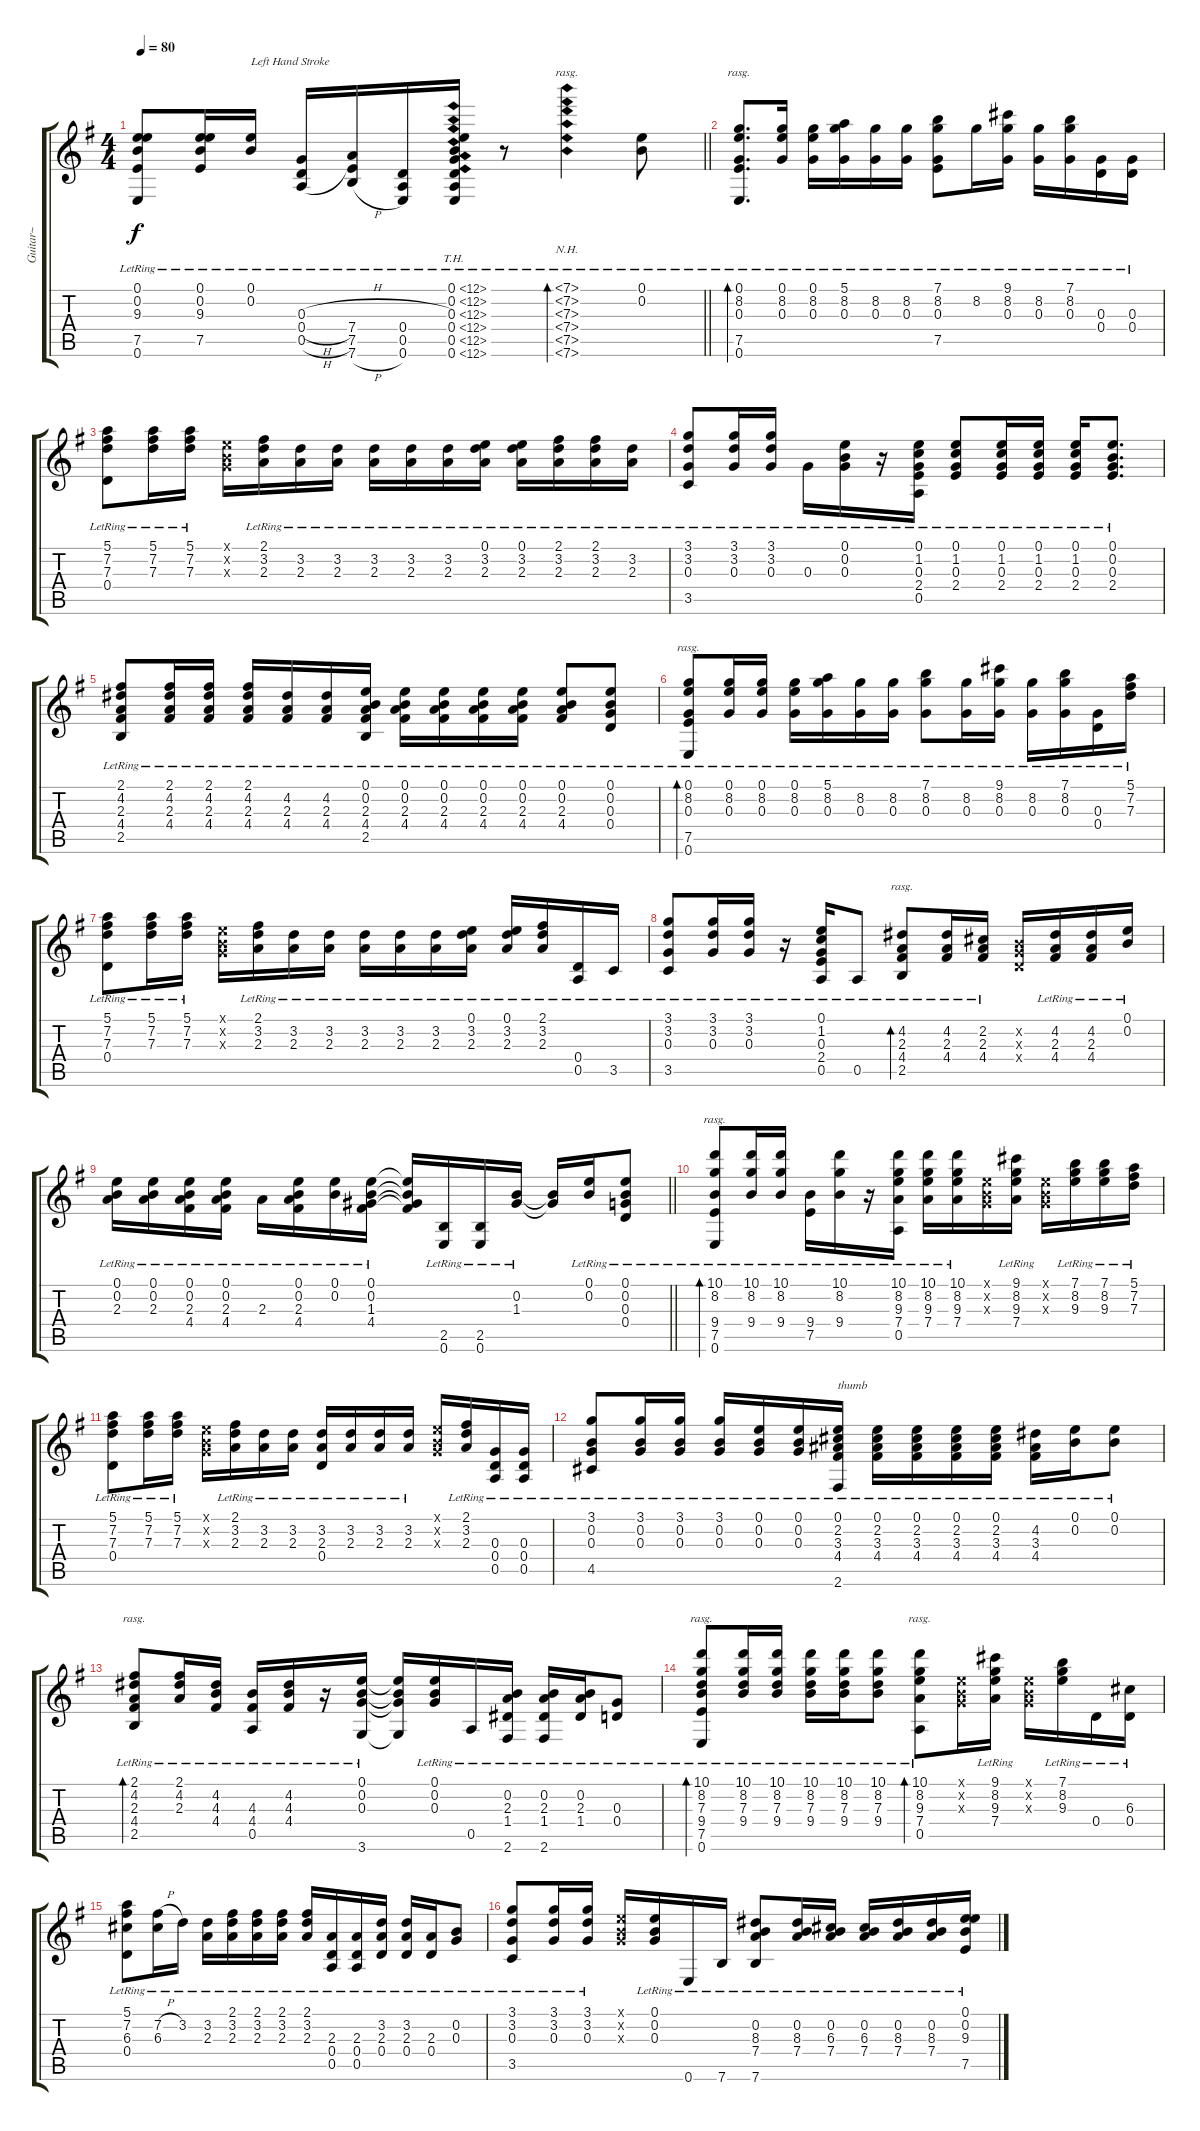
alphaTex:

\track ("Guitar~" "Guitar~") {instrument acousticguitarsteel}
\staff {score tabs}
\tuning (E4 B3 G3 D3 A2 E2) {hide}
\ts (4 4)
\tempo 80
\clef g2
\barLineRight lightlight
\ks g
(0.1{lr} 0.2{lr} 9.3{lr} 7.5{lr} 0.6{lr}).8{dy f} (0.1{lr} 0.2{lr} 9.3{lr} 7.5{lr}).16 (0.1{lr} 0.2{lr}).16{txt "Left Hand Stroke"} (0.3{h lr} 0.4{h lr} 0.5{h lr}).16 (7.4{lr} 7.5{lr} 7.6{h lr}).16 (0.4{lr} 0.5{lr} 0.6{lr}).16 (0.1{th 12 lr} 0.2{th 12 lr} 0.3{th 12 lr} 0.4{th 12 lr} 0.5{th 12 lr} 0.6{th 12 lr}).16 r.8 (7.1{nh lr} 7.2{nh lr} 7.3{nh lr} 7.4{nh lr} 7.5{nh lr} 7.6{nh lr}).4{bd 120 rasg ii} (0.1{lr} 0.2{lr}).8 |
(0.1{lr} 8.2{lr} 0.3{lr} 7.5{lr} 0.6{lr}).8{d bd 120 rasg ii txt ""} (0.1{lr} 8.2{lr} 0.3{lr}).16 (0.1{lr} 8.2{lr} 0.3{lr}).16 (5.1{lr} 8.2{lr} 0.3{lr}).16{txt ""} (8.2{lr} 0.3{lr}).16 (8.2{lr} 0.3{lr}).16 (7.1{lr} 8.2{lr} 0.3{lr} 7.5{lr}).8 8.2{lr}.16{txt ""} (9.1{lr} 8.2{lr} 0.3{lr}).16 (8.2{lr} 0.3{lr}).16{txt ""} (7.1{lr} 8.2{lr} 0.3{lr}).16 (0.3{lr} 0.4{lr}).16{txt ""} (0.3{lr} 0.4{lr}).16 |
(5.1{lr} 7.2{lr} 7.3{lr} 0.4{lr}).8 (5.1{lr} 7.2{lr} 7.3{lr}).16 (5.1{lr} 7.2{lr} 7.3{lr}).16 (0.1{x} 0.2{x} 0.3{x}).16 (2.1{lr} 3.2{lr} 2.3{lr}).16 (3.2{lr} 2.3{lr}).16 (3.2{lr} 2.3{lr}).16 (3.2{lr} 2.3{lr}).16{txt ""} (3.2{lr} 2.3{lr}).16 (3.2{lr} 2.3{lr}).16{txt ""} (0.1{lr} 3.2{lr} 2.3{lr}).16 (0.1{lr} 3.2{lr} 2.3{lr}).16{txt ""} (2.1{lr} 3.2{lr} 2.3{lr}).16 (2.1{lr} 3.2{lr} 2.3{lr}).16{txt ""} (3.2{lr} 2.3{lr}).16 |
(3.1{lr} 3.2{lr} 0.3{lr} 3.5{lr}).8 (3.1{lr} 3.2{lr} 0.3{lr}).16{txt ""} (3.1{lr} 3.2{lr} 0.3{lr}).16 0.3{lr}.16{txt ""} (0.1{lr} 0.2{lr} 0.3{lr}).16 r.16 (0.1{lr} 1.2{lr} 0.3{lr} 2.4{lr} 0.5{lr}).16{beam Down} (0.1{lr} 1.2{lr} 0.3{lr} 2.4{lr}).8 (0.1{lr} 1.2{lr} 0.3{lr} 2.4{lr}).16{txt ""} (0.1{lr} 1.2{lr} 0.3{lr} 2.4{lr}).16 (0.1{lr} 1.2{lr} 0.3{lr} 2.4{lr}).16{txt ""} (0.1{lr} 0.2{lr} 0.3{lr} 2.4{lr}).8{d} |
(2.1{lr} 4.2{lr} 2.3{lr} 4.4{lr} 2.5{lr}).8 (2.1{lr} 4.2{lr} 2.3{lr} 4.4{lr}).16 (2.1{lr} 4.2{lr} 2.3{lr} 4.4{lr}).16 (2.1{lr} 4.2{lr} 2.3{lr} 4.4{lr}).16{txt ""} (4.2{lr} 2.3{lr} 4.4{lr}).16 (4.2{lr} 2.3{lr} 4.4{lr}).16{txt ""} (0.1{lr} 0.2{lr} 2.3{lr} 4.4{lr} 2.5{lr}).16 (0.1{lr} 0.2{lr} 2.3{lr} 4.4{lr}).16 (0.1{lr} 0.2{lr} 2.3{lr} 4.4{lr}).16 (0.1{lr} 0.2{lr} 2.3{lr} 4.4{lr}).16 (0.1{lr} 0.2{lr} 2.3{lr} 4.4{lr}).16 (0.1{lr} 0.2{lr} 2.3{lr} 4.4{lr}).8{txt ""} (0.1{lr} 0.2{lr} 0.3{lr} 0.4{lr}).8 |
(0.1{lr} 8.2{lr} 0.3{lr} 7.5{lr} 0.6{lr}).8{bd 120 rasg ii} (0.1{lr} 8.2{lr} 0.3{lr}).16{txt ""} (0.1{lr} 8.2{lr} 0.3{lr}).16 (0.1{lr} 8.2{lr} 0.3{lr}).16{txt ""} (5.1{lr} 8.2{lr} 0.3{lr}).16 (8.2{lr} 0.3{lr}).16{txt ""} (8.2{lr} 0.3{lr}).16 (7.1{lr} 8.2{lr} 0.3{lr}).8 (8.2{lr} 0.3{lr}).16{txt ""} (9.1{lr} 8.2{lr} 0.3{lr}).16 (8.2{lr} 0.3{lr}).16{txt ""} (7.1{lr} 8.2{lr} 0.3{lr}).16 (0.3{lr} 0.4{lr}).16{txt ""} (5.1{lr} 7.2{lr} 7.3{lr}).16 |
(5.1{lr} 7.2{lr} 7.3{lr} 0.4{lr}).8 (5.1{lr} 7.2{lr} 7.3{lr}).16{txt ""} (5.1{lr} 7.2{lr} 7.3{lr}).16 (0.1{x} 0.2{x} 0.3{x}).16 (2.1{lr} 3.2{lr} 2.3{lr}).16 (3.2{lr} 2.3{lr}).16{txt ""} (3.2{lr} 2.3{lr}).16 (3.2{lr} 2.3{lr}).16{txt ""} (3.2{lr} 2.3{lr}).16 (3.2{lr} 2.3{lr}).16{txt ""} (0.1{lr} 3.2{lr} 2.3{lr}).16 (0.1{lr} 3.2{lr} 2.3{lr}).16{txt ""} (2.1{lr} 3.2{lr} 2.3{lr}).16 (0.4{lr} 0.5{lr}).16{txt ""} 3.5{lr}.16 |
(3.1{lr} 3.2{lr} 0.3{lr} 3.5{lr}).8 (3.1{lr} 3.2{lr} 0.3{lr}).16{txt ""} (3.1{lr} 3.2{lr} 0.3{lr}).16 r.16{txt ""} (0.1{lr} 1.2{lr} 0.3{lr} 2.4{lr} 0.5{lr}).16 0.5{lr}.8 (4.2{lr} 2.3{lr} 4.4{lr} 2.5{lr}).8{bd 120 rasg ii} (4.2{lr} 2.3{lr} 4.4{lr}).16{txt ""} (2.2{lr} 2.3{lr} 4.4{lr}).16 (0.2{x} 0.3{x} 0.4{x}).16 (4.2{lr} 2.3{lr} 4.4{lr}).16 (4.2{lr} 2.3{lr} 4.4{lr}).16{txt ""} (0.1{lr} 0.2{lr}).16 |
\barLineRight lightlight
(0.1{lr} 0.2{lr} 2.3{lr}).16 (0.1{lr} 0.2{lr} 2.3{lr}).16 (0.1{lr} 0.2{lr} 2.3{lr} 4.4{lr}).16 (0.1{lr} 0.2{lr} 2.3{lr} 4.4{lr}).16 2.3{lr}.16{txt ""} (0.1{lr} 0.2{lr} 2.3{lr} 4.4{lr}).16 (0.1{lr} 0.2{lr}).16 (0.1{lr} 0.2{lr} 1.3{lr} 4.4{lr}).16 (0.1{t} 0.2{t} 1.3{t} 4.4{t}).16 (2.5{lr} 0.6{lr}).16 (2.5{lr} 0.6{lr}).16 (0.2{lr} 1.3{lr}).16 (0.2{t} 1.3{t}).16{txt ""} (0.1{lr} 0.2{lr}).16 (0.1{lr} 0.2{lr} 0.3{lr} 0.4{lr}).8 |
(10.1{lr} 8.2{lr} 9.4{lr} 7.5{lr} 0.6{lr}).8{bd 120 rasg ii txt ""} (10.1{lr} 8.2{lr} 9.4{lr}).16{txt ""} (10.1{lr} 8.2{lr} 9.4{lr}).16 (9.4{lr} 7.5{lr}).16 (10.1{lr} 8.2{lr} 9.4{lr}).16 r.16{txt ""} (10.1{lr} 8.2{lr} 9.3{lr} 7.4{lr} 0.5{lr}).16 (10.1{lr} 8.2{lr} 9.3{lr} 7.4{lr}).16 (10.1{lr} 8.2{lr} 9.3{lr} 7.4{lr}).16 (0.1{x} 0.2{x} 0.3{x}).16 (9.1{lr} 8.2{lr} 9.3{lr} 7.4{lr}).16 (0.1{x} 0.2{x} 0.3{x}).16 (7.1{lr} 8.2{lr} 9.3{lr}).16 (7.1{lr} 8.2{lr} 9.3{lr}).16{txt ""} (5.1{lr} 7.2{lr} 7.3{lr}).16 |
(5.1{lr} 7.2{lr} 7.3{lr} 0.4{lr}).8 (5.1{lr} 7.2{lr} 7.3{lr}).16{txt ""} (5.1{lr} 7.2{lr} 7.3{lr}).16 (0.1{x} 0.2{x} 0.3{x}).16 (2.1{lr} 3.2{lr} 2.3{lr}).16 (3.2{lr} 2.3{lr}).16{txt ""} (3.2{lr} 2.3{lr}).16 (3.2{lr} 2.3{lr} 0.4{lr}).16 (3.2{lr} 2.3{lr}).16 (3.2{lr} 2.3{lr}).16{txt ""} (3.2{lr} 2.3{lr}).16 (0.1{x} 0.2{x} 0.3{x}).16 (2.1{lr} 3.2{lr} 2.3{lr}).16 (0.3{lr} 0.4{lr} 0.5{lr}).16 (0.3{lr} 0.4{lr} 0.5{lr}).16 |
(3.1{lr} 0.2{lr} 0.3{lr} 4.5{lr}).8 (3.1{lr} 0.2{lr} 0.3{lr}).16{txt ""} (3.1{lr} 0.2{lr} 0.3{lr}).16 (3.1{lr} 0.2{lr} 0.3{lr}).16{txt ""} (0.1{lr} 0.2{lr} 0.3{lr}).16 (0.1{lr} 0.2{lr} 0.3{lr}).16{txt ""} (0.1{lr} 2.2{lr} 3.3{lr} 4.4{lr} 2.6{lr}).16{txt "thumb"} (0.1{lr} 2.2{lr} 3.3{lr} 4.4{lr}).16 (0.1{lr} 2.2{lr} 3.3{lr} 4.4{lr}).16 (0.1{lr} 2.2{lr} 3.3{lr} 4.4{lr}).16 (0.1{lr} 2.2{lr} 3.3{lr} 4.4{lr}).16 (4.2{lr} 3.3{lr} 4.4{lr}).16{txt ""} (0.1{lr} 0.2{lr}).16 (0.1{lr} 0.2{lr}).8 |
(2.1{lr} 4.2{lr} 2.3{lr} 4.4{lr} 2.5{lr}).8{bd 120 rasg ii} (2.1{lr} 4.2{lr} 2.3{lr}).16{txt ""} (4.2{lr} 4.3{lr} 4.4{lr}).16 (4.3{lr} 4.4{lr} 0.5{lr}).16 (4.2{lr} 4.3{lr} 4.4{lr}).16 r.16{txt ""} (0.1{lr} 0.2{lr} 0.3{lr} 3.6{lr}).16 (0.1{t} 0.2{t} 0.3{t} 3.6{t}).16 (0.1{lr} 0.2{lr} 0.3{lr}).16 0.5{lr}.16{txt ""} (0.2{lr} 2.3{lr} 1.4{lr} 2.6{lr}).16 (0.2{lr} 2.3{lr} 1.4{lr} 2.6{lr}).16 (0.2{lr} 2.3{lr} 1.4{lr}).16 (0.3{lr} 0.4{lr}).8 |
(10.1{lr} 8.2{lr} 7.3{lr} 9.4{lr} 7.5{lr} 0.6{lr}).8{bd 120 rasg ii} (10.1{lr} 8.2{lr} 7.3{lr} 9.4{lr}).16 (10.1{lr} 8.2{lr} 7.3{lr} 9.4{lr}).16 (10.1{lr} 8.2{lr} 7.3{lr} 9.4{lr}).16 (10.1{lr} 8.2{lr} 7.3{lr} 9.4{lr}).16 (10.1{lr} 8.2{lr} 7.3{lr} 9.4{lr}).8 (10.1{lr} 8.2{lr} 9.3{lr} 7.4{lr} 0.5{lr}).8{bd 120 rasg ii} (0.1{x} 0.2{x} 0.3{x}).16 (9.1{lr} 8.2{lr} 9.3{lr} 7.4{lr}).16 (0.1{x} 0.2{x} 0.3{x}).16 (7.1{lr} 8.2{lr} 9.3{lr}).16 0.4{lr}.16{txt ""} (6.3{lr} 0.4{lr}).16 |
(5.1{lr} 7.2{lr} 6.3{lr} 0.4{lr}).8 (7.2{h lr} 6.3{lr}).16 3.2{lr}.16 (3.2{lr} 2.3{lr}).16 (2.1{lr} 3.2{lr} 2.3{lr}).16 (2.1{lr} 3.2{lr} 2.3{lr}).16{txt ""} (2.1{lr} 3.2{lr} 2.3{lr}).16 (2.1{lr} 3.2{lr} 2.3{lr}).16 (2.3{lr} 0.4{lr} 0.5{lr}).16 (2.3{lr} 0.4{lr} 0.5{lr}).16 (3.2{lr} 2.3{lr} 0.4{lr}).16 (3.2{lr} 2.3{lr} 0.4{lr}).16{txt ""} (2.3{lr} 0.4{lr}).16 (0.2{lr} 0.3{lr}).8 |
(3.1{lr} 3.2{lr} 0.3{lr} 3.5{lr}).8 (3.1{lr} 3.2{lr} 0.3{lr}).16{txt ""} (3.1{lr} 3.2{lr} 0.3{lr}).16 (0.1{x} 0.2{x} 0.3{x}).16 (0.1{lr} 0.2{lr} 0.3{lr}).16 0.6{lr}.16 7.6{lr}.16 (0.2{lr} 8.3{lr} 7.4{lr} 7.6{lr}).8{txt ""} (0.2{lr} 8.3{lr} 7.4{lr}).16 (0.2{lr} 6.3{lr} 7.4{lr}).16 (0.2{lr} 6.3{lr} 7.4{lr}).16{txt ""} (0.2{lr} 8.3{lr} 7.4{lr}).16 (0.2{lr} 8.3{lr} 7.4{lr}).16{txt ""} (0.1{lr} 0.2{lr} 9.3{lr} 7.5{lr}).16
